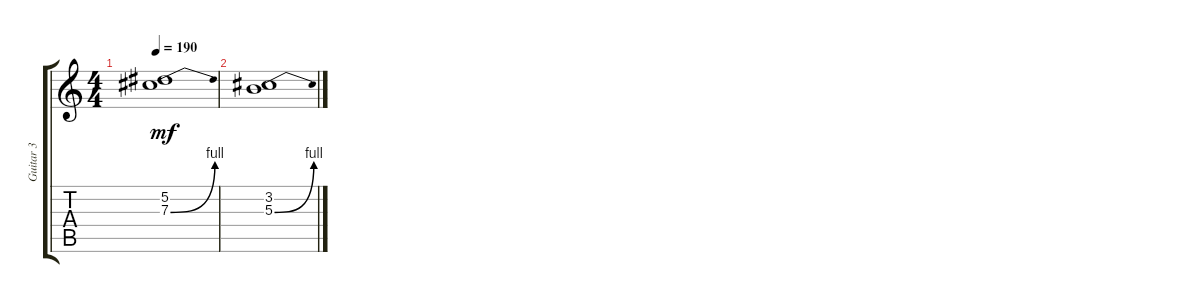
\track ("Guitar 3" "Guitar 3") {instrument acousticguitarsteel}
\staff {score tabs}
\tuning (Eb4 Bb3 Gb3 Db3 Ab2 Db2) {hide}
\ts (4 4)
\tempo 190
\clef g2
\ks c
(5.2 7.3{be (bend 0 0 60 4)}).1{dy mf} |
(3.2 5.3{be (bend 0 0 60 4)}).1
